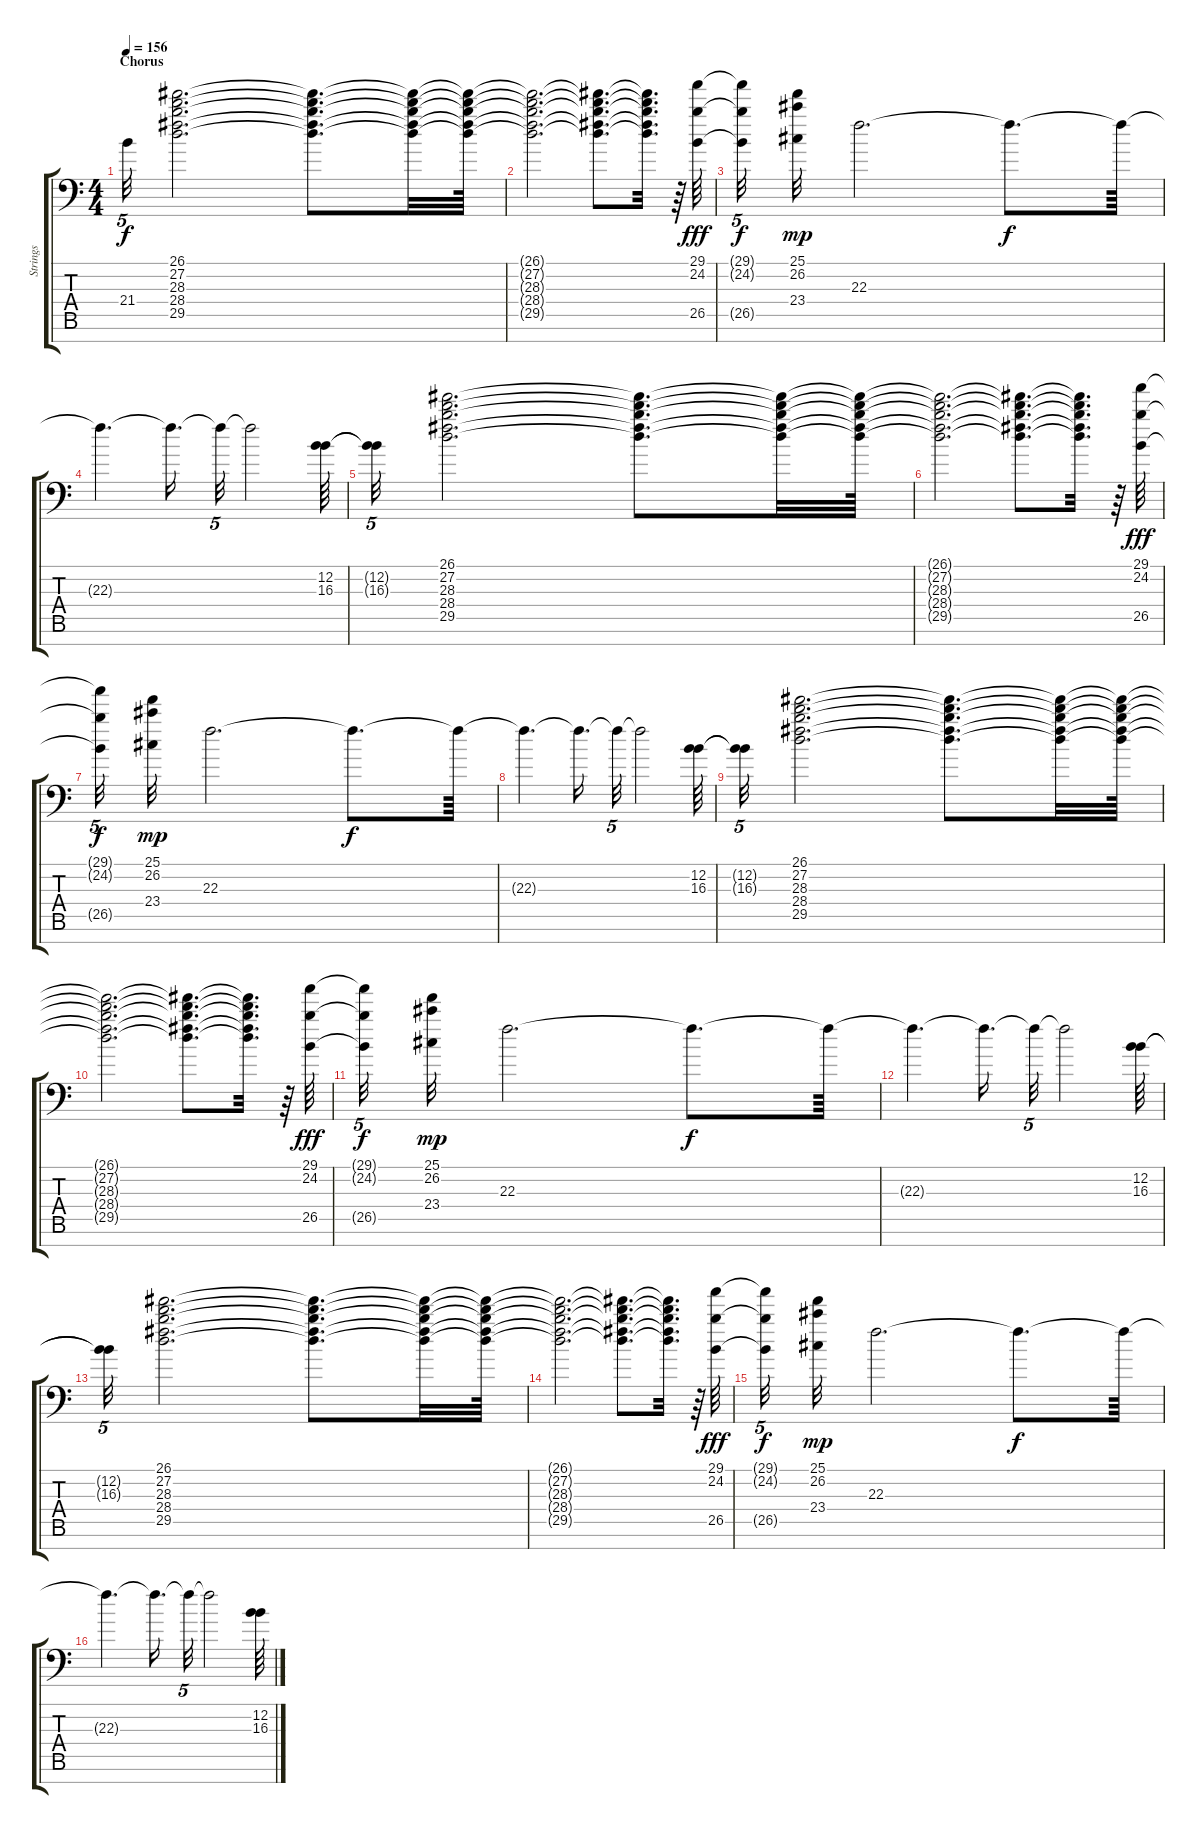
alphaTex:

\track ("Strings" "Strings") {instrument synthstrings2}
\staff {score tabs}
\tuning (E4 B3 G3 D3 A2 E2 C-1) {hide}
\ts (4 4)
\section ("" "Chorus")
\tempo 156
\clef f4
\ks c
21.4{t}.32{tu (5 4) dy f} (26.1 27.2 28.3 28.4 29.5).2{d} (26.1{t} 27.2{t} 28.3{t} 28.4{t} 29.5{t}).8{d} (26.1{t} 27.2{t} 28.3{t} 28.4{t} 29.5{t}).32 (26.1{t} 27.2{t} 28.3{t} 28.4{t} 29.5{t}).64 |
(26.1{t} 27.2{t} 28.3{t} 28.4{t} 29.5{t}).2{d} (26.1{t} 27.2{t} 28.3{t} 28.4{t} 29.5{t}).8{d} (26.1{t} 27.2{t} 28.3{t} 28.4{t} 29.5{t}).32{d} r.64 (29.1 24.2 26.5).64{dy fff} |
(29.1{t} 24.2{t} 26.5{t}).32{tu (5 4) dy f} (25.1 26.2 23.4).32{dy mp} 22.3.2{d} 22.3{t}.8{d dy f} 22.3{t}.64 |
22.3{t}.4{d} 22.3{t}.16{d} 22.3{t}.32{tu (5 4)} 22.3{t}.2 (12.2 16.3).64 |
(12.2{t} 16.3{t}).32{tu (5 4)} (26.1 27.2 28.3 28.4 29.5).2{d} (26.1{t} 27.2{t} 28.3{t} 28.4{t} 29.5{t}).8{d} (26.1{t} 27.2{t} 28.3{t} 28.4{t} 29.5{t}).32 (26.1{t} 27.2{t} 28.3{t} 28.4{t} 29.5{t}).64 |
(26.1{t} 27.2{t} 28.3{t} 28.4{t} 29.5{t}).2{d} (26.1{t} 27.2{t} 28.3{t} 28.4{t} 29.5{t}).8{d} (26.1{t} 27.2{t} 28.3{t} 28.4{t} 29.5{t}).32{d} r.64 (29.1 24.2 26.5).64{dy fff} |
(29.1{t} 24.2{t} 26.5{t}).32{tu (5 4) dy f} (25.1 26.2 23.4).32{dy mp} 22.3.2{d} 22.3{t}.8{d dy f} 22.3{t}.64 |
22.3{t}.4{d} 22.3{t}.16{d} 22.3{t}.32{tu (5 4)} 22.3{t}.2 (12.2 16.3).64 |
(12.2{t} 16.3{t}).32{tu (5 4)} (26.1 27.2 28.3 28.4 29.5).2{d} (26.1{t} 27.2{t} 28.3{t} 28.4{t} 29.5{t}).8{d} (26.1{t} 27.2{t} 28.3{t} 28.4{t} 29.5{t}).32 (26.1{t} 27.2{t} 28.3{t} 28.4{t} 29.5{t}).64 |
(26.1{t} 27.2{t} 28.3{t} 28.4{t} 29.5{t}).2{d} (26.1{t} 27.2{t} 28.3{t} 28.4{t} 29.5{t}).8{d} (26.1{t} 27.2{t} 28.3{t} 28.4{t} 29.5{t}).32{d} r.64 (29.1 24.2 26.5).64{dy fff} |
(29.1{t} 24.2{t} 26.5{t}).32{tu (5 4) dy f} (25.1 26.2 23.4).32{dy mp} 22.3.2{d} 22.3{t}.8{d dy f} 22.3{t}.64 |
22.3{t}.4{d} 22.3{t}.16{d} 22.3{t}.32{tu (5 4)} 22.3{t}.2 (12.2 16.3).64 |
(12.2{t} 16.3{t}).32{tu (5 4)} (26.1 27.2 28.3 28.4 29.5).2{d} (26.1{t} 27.2{t} 28.3{t} 28.4{t} 29.5{t}).8{d} (26.1{t} 27.2{t} 28.3{t} 28.4{t} 29.5{t}).32 (26.1{t} 27.2{t} 28.3{t} 28.4{t} 29.5{t}).64 |
(26.1{t} 27.2{t} 28.3{t} 28.4{t} 29.5{t}).2{d} (26.1{t} 27.2{t} 28.3{t} 28.4{t} 29.5{t}).8{d} (26.1{t} 27.2{t} 28.3{t} 28.4{t} 29.5{t}).32{d} r.64 (29.1 24.2 26.5).64{dy fff} |
(29.1{t} 24.2{t} 26.5{t}).32{tu (5 4) dy f} (25.1 26.2 23.4).32{dy mp} 22.3.2{d} 22.3{t}.8{d dy f} 22.3{t}.64 |
22.3{t}.4{d} 22.3{t}.16{d} 22.3{t}.32{tu (5 4)} 22.3{t}.2 (12.2 16.3).64
